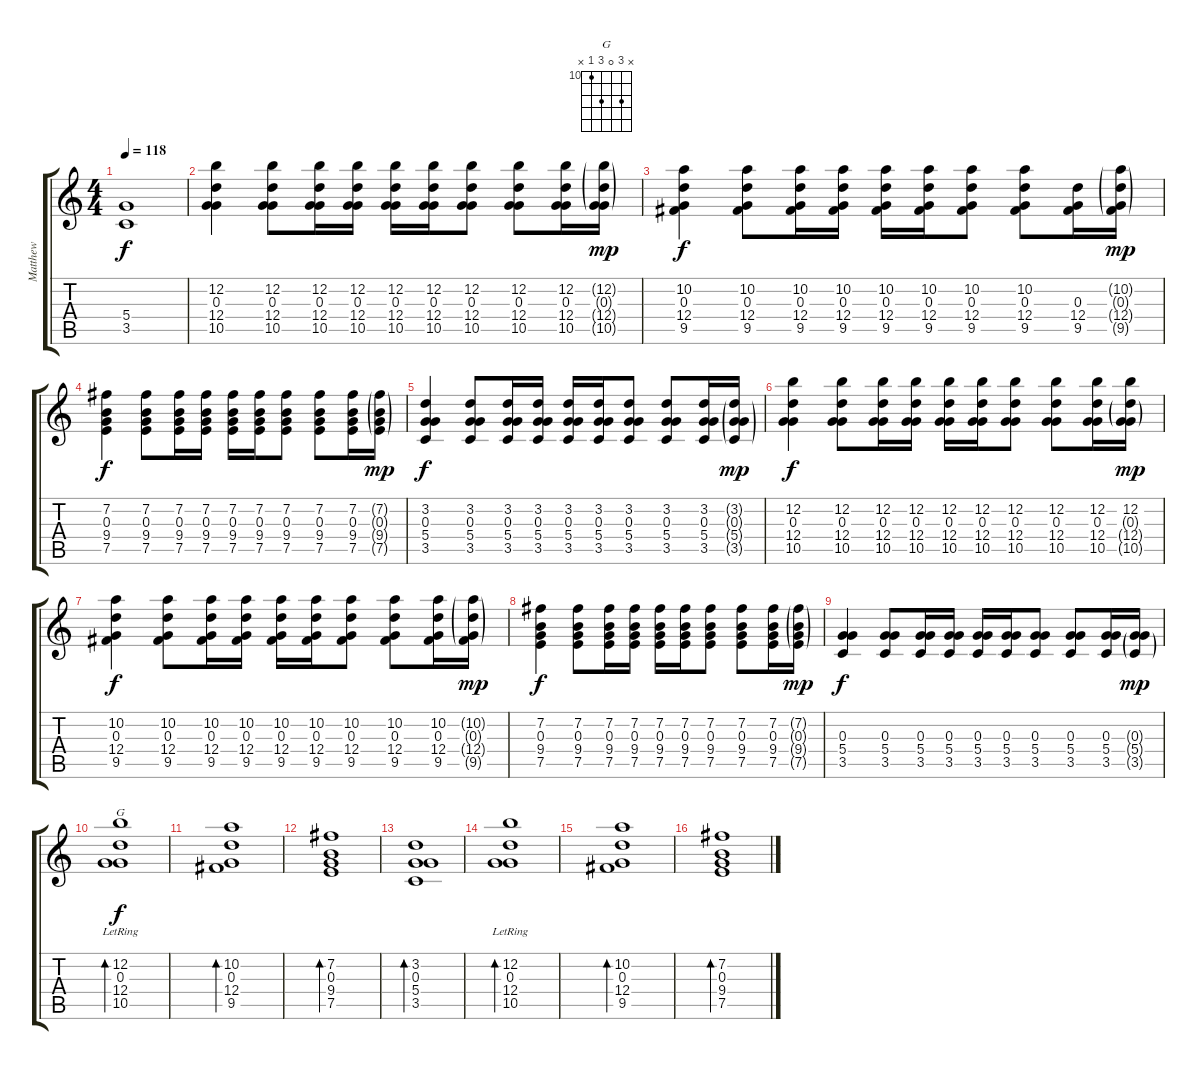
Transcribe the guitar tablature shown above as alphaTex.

\track ("Matthew" "Matthew") {instrument electricguitarclean}
\staff {score tabs}
\tuning (E4 B3 G3 D3 A2 E2) {hide}
\chord ("G" x 12 0 12 10 x) {firstfret 10}
\ts (4 4)
\tempo 118
\clef g2
\ks c
(5.4 3.5).1{dy f} |
(12.2 0.3 12.4 10.5).4{instrument electricguitarclean} (12.2 0.3 12.4 10.5).8 (12.2 0.3 12.4 10.5).16 (12.2 0.3 12.4 10.5).16 (12.2 0.3 12.4 10.5).16 (12.2 0.3 12.4 10.5).16 (12.2 0.3 12.4 10.5).8 (12.2 0.3 12.4 10.5).8 (12.2 0.3 12.4 10.5).16 (12.2{g} 0.3{g} 12.4{g} 10.5{g}).16{dy mp} |
(10.2 0.3 12.4 9.5).4{dy f} (10.2 0.3 12.4 9.5).8 (10.2 0.3 12.4 9.5).16 (10.2 0.3 12.4 9.5).16 (10.2 0.3 12.4 9.5).16 (10.2 0.3 12.4 9.5).16 (10.2 0.3 12.4 9.5).8 (10.2 0.3 12.4 9.5).8 (0.3 12.4 9.5).16 (10.2{g} 0.3{g} 12.4{g} 9.5{g}).16{dy mp} |
(7.2 0.3 9.4 7.5).4{dy f} (7.2 0.3 9.4 7.5).8 (7.2 0.3 9.4 7.5).16 (7.2 0.3 9.4 7.5).16 (7.2 0.3 9.4 7.5).16 (7.2 0.3 9.4 7.5).16 (7.2 0.3 9.4 7.5).8 (7.2 0.3 9.4 7.5).8 (7.2 0.3 9.4 7.5).16 (7.2{g} 0.3{g} 9.4{g} 7.5{g}).16{dy mp} |
(3.2 0.3 5.4 3.5).4{dy f} (3.2 0.3 5.4 3.5).8 (3.2 0.3 5.4 3.5).16 (3.2 0.3 5.4 3.5).16 (3.2 0.3 5.4 3.5).16 (3.2 0.3 5.4 3.5).16 (3.2 0.3 5.4 3.5).8 (3.2 0.3 5.4 3.5).8 (3.2 0.3 5.4 3.5).16 (3.2{g} 0.3{g} 5.4{g} 3.5{g}).16{dy mp} |
(12.2 0.3 12.4 10.5).4{dy f} (12.2 0.3 12.4 10.5).8 (12.2 0.3 12.4 10.5).16 (12.2 0.3 12.4 10.5).16 (12.2 0.3 12.4 10.5).16 (12.2 0.3 12.4 10.5).16 (12.2 0.3 12.4 10.5).8 (12.2 0.3 12.4 10.5).8 (12.2 0.3 12.4 10.5).16 (12.2 0.3{g} 12.4{g} 10.5{g}).16{dy mp} |
(10.2 0.3 12.4 9.5).4{dy f} (10.2 0.3 12.4 9.5).8 (10.2 0.3 12.4 9.5).16 (10.2 0.3 12.4 9.5).16 (10.2 0.3 12.4 9.5).16 (10.2 0.3 12.4 9.5).16 (10.2 0.3 12.4 9.5).8 (10.2 0.3 12.4 9.5).8 (10.2 0.3 12.4 9.5).16 (10.2{g} 0.3{g} 12.4{g} 9.5{g}).16{dy mp} |
(7.2 0.3 9.4 7.5).4{dy f} (7.2 0.3 9.4 7.5).8 (7.2 0.3 9.4 7.5).16 (7.2 0.3 9.4 7.5).16 (7.2 0.3 9.4 7.5).16 (7.2 0.3 9.4 7.5).16 (7.2 0.3 9.4 7.5).8 (7.2 0.3 9.4 7.5).8 (7.2 0.3 9.4 7.5).16 (7.2{g} 0.3{g} 9.4{g} 7.5{g}).16{dy mp} |
(0.3 5.4 3.5).4{dy f} (0.3 5.4 3.5).8 (0.3 5.4 3.5).16 (0.3 5.4 3.5).16 (0.3 5.4 3.5).16 (0.3 5.4 3.5).16 (0.3 5.4 3.5).8 (0.3 5.4 3.5).8 (0.3 5.4 3.5).16 (0.3{g} 5.4{g} 3.5{g}).16{dy mp} |
(12.2 0.3{lr} 12.4{lr} 10.5).1{bd 240 ch "G" dy f} |
(10.2 0.3 12.4 9.5).1{bd 240} |
(7.2 0.3 9.4 7.5).1{bd 240} |
(3.2 0.3 5.4 3.5).1{bd 240} |
(12.2 0.3{lr} 12.4{lr} 10.5).1{bd 240} |
(10.2 0.3 12.4 9.5).1{bd 240} |
(7.2 0.3 9.4 7.5).1{bd 240}
